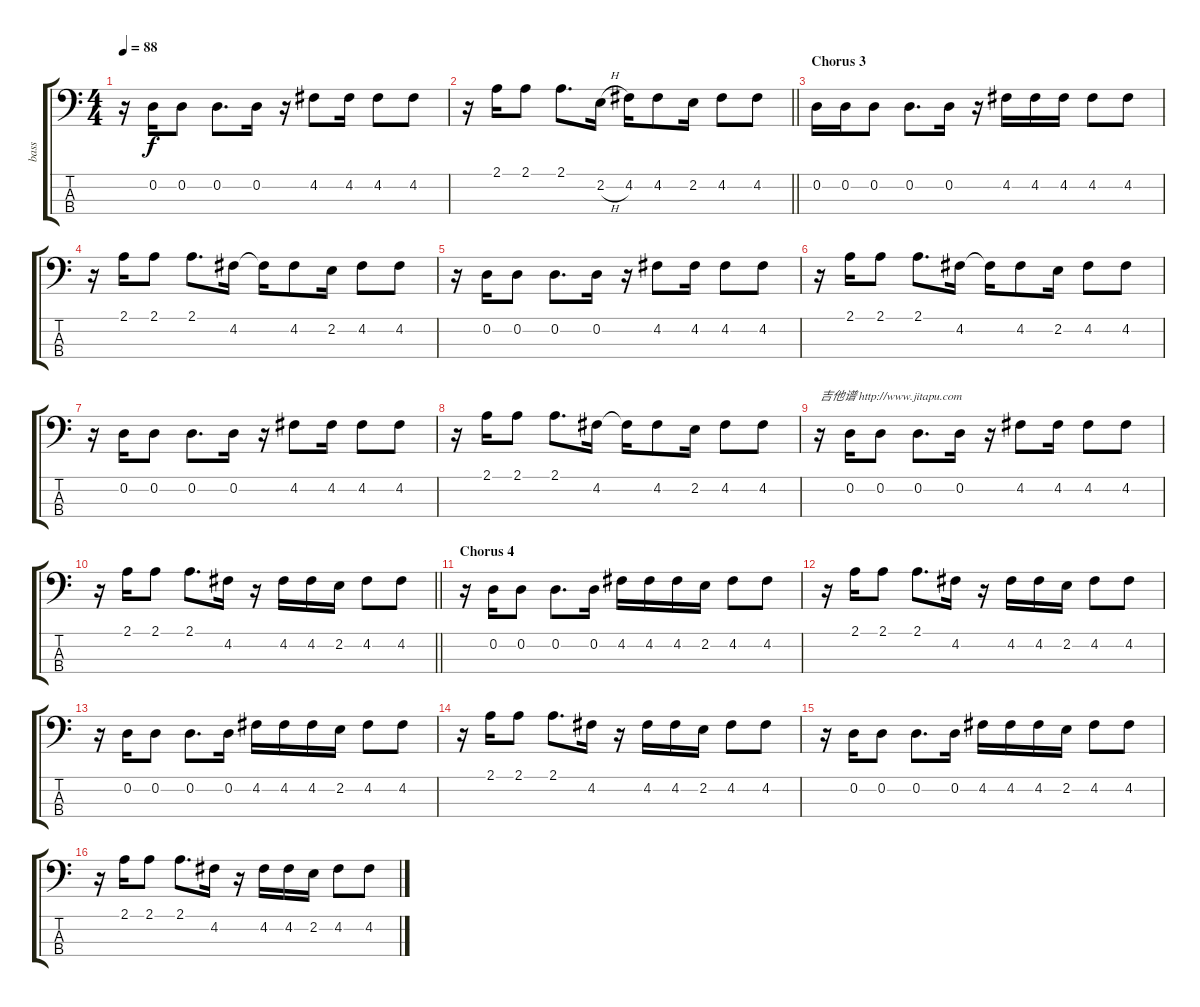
\track ("bass" "bass") {instrument electricbasspick}
\staff {score tabs}
\tuning (G2 D2 A1 E1) {hide}
\ts (4 4)
\tempo 88
\clef f4
\ks c
r.16{dy f} 0.2.16 0.2.8 0.2.8{d} 0.2.16 r.16 4.2.8 4.2.16 4.2.8 4.2.8 |
\barLineRight lightlight
r.16 2.1.16 2.1.8 2.1.8{d} 2.2{h}.16 4.2.16 4.2.8 2.2.16 4.2.8 4.2.8 |
\section ("" "Chorus 3")
0.2.16 0.2.16 0.2.8 0.2.8{d} 0.2.16 r.16 4.2.16 4.2.16 4.2.16 4.2.8 4.2.8 |
r.16 2.1.16 2.1.8 2.1.8{d} 4.2.16 4.2{t}.16 4.2.8 2.2.16 4.2.8 4.2.8 |
r.16 0.2.16 0.2.8 0.2.8{d} 0.2.16 r.16 4.2.8 4.2.16 4.2.8 4.2.8 |
r.16 2.1.16 2.1.8 2.1.8{d} 4.2.16 4.2{t}.16 4.2.8 2.2.16 4.2.8 4.2.8 |
r.16 0.2.16 0.2.8 0.2.8{d} 0.2.16 r.16 4.2.8 4.2.16 4.2.8 4.2.8 |
r.16 2.1.16 2.1.8 2.1.8{d} 4.2.16 4.2{t}.16 4.2.8 2.2.16 4.2.8 4.2.8 |
r.16{txt "吉他谱 http://www.jitapu.com"} 0.2.16 0.2.8 0.2.8{d} 0.2.16 r.16 4.2.8 4.2.16 4.2.8 4.2.8 |
\barLineRight lightlight
r.16 2.1.16 2.1.8 2.1.8{d} 4.2.16 r.16 4.2.16 4.2.16 2.2.16 4.2.8 4.2.8 |
\section ("" "Chorus 4")
r.16 0.2.16 0.2.8 0.2.8{d} 0.2.16 4.2.16 4.2.16 4.2.16 2.2.16 4.2.8 4.2.8 |
r.16 2.1.16 2.1.8 2.1.8{d} 4.2.16 r.16 4.2.16 4.2.16 2.2.16 4.2.8 4.2.8 |
r.16 0.2.16 0.2.8 0.2.8{d} 0.2.16 4.2.16 4.2.16 4.2.16 2.2.16 4.2.8 4.2.8 |
r.16 2.1.16 2.1.8 2.1.8{d} 4.2.16 r.16 4.2.16 4.2.16 2.2.16 4.2.8 4.2.8 |
r.16 0.2.16 0.2.8 0.2.8{d} 0.2.16 4.2.16 4.2.16 4.2.16 2.2.16 4.2.8 4.2.8 |
r.16 2.1.16 2.1.8 2.1.8{d} 4.2.16 r.16 4.2.16 4.2.16 2.2.16 4.2.8 4.2.8
